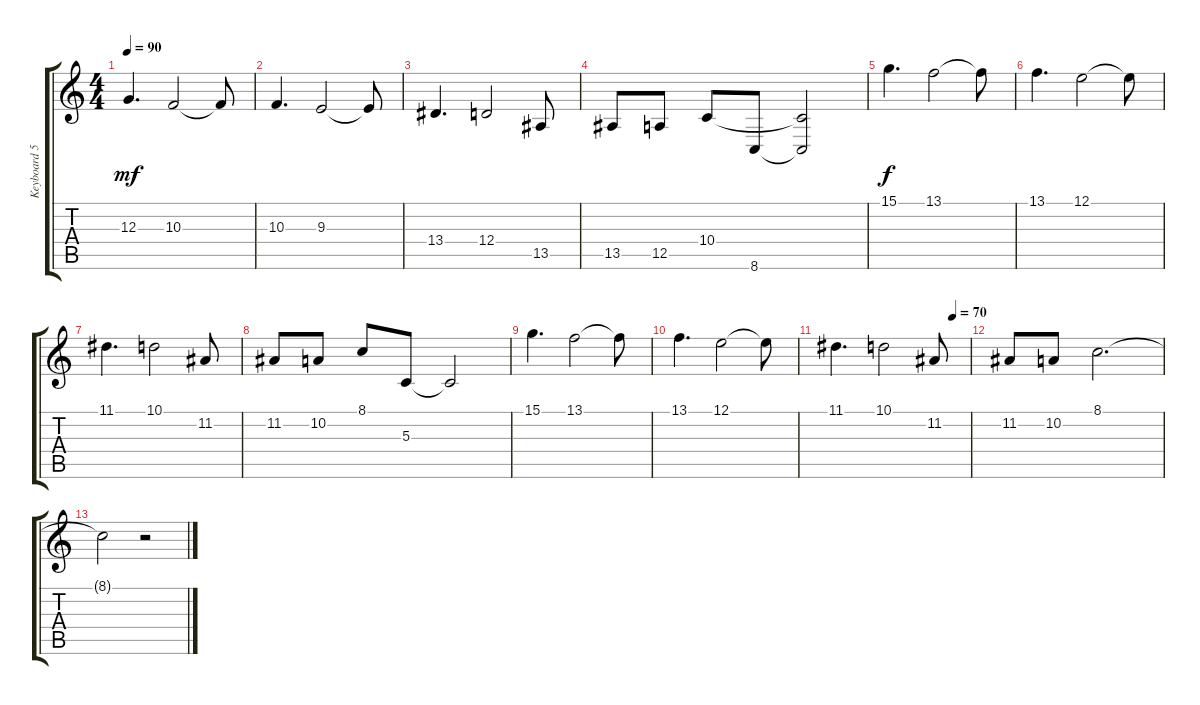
\track ("Keyboard 5" "Keyboard 5") {instrument honkytonkpiano}
\staff {score tabs}
\tuning (E4 B3 G3 D3 A2 E2) {hide}
\ts (4 4)
\tempo 90
\clef g2
\ks c
12.3.4{d dy mf} 10.3.2 10.3{t}.8 |
10.3.4{d} 9.3.2 9.3{t}.8 |
13.4.4{d} 12.4.2 13.5.8 |
13.5.8 12.5.8 10.4.8 8.6.8 (10.4{t} 8.6{t}).2 |
15.1.4{d dy f} 13.1.2 13.1{t}.8 |
13.1.4{d} 12.1.2 12.1{t}.8 |
11.1.4{d} 10.1.2 11.2.8 |
11.2.8 10.2.8 8.1.8 5.3.8 5.3{t}.2 |
15.1.4{d} 13.1.2 13.1{t}.8 |
13.1.4{d} 12.1.2 12.1{t}.8 |
\tempo (70 0.875)
11.1.4{d} 10.1.2 11.2.8 |
11.2.8 10.2.8 8.1.2{d} |
8.1{t}.2 r.2
